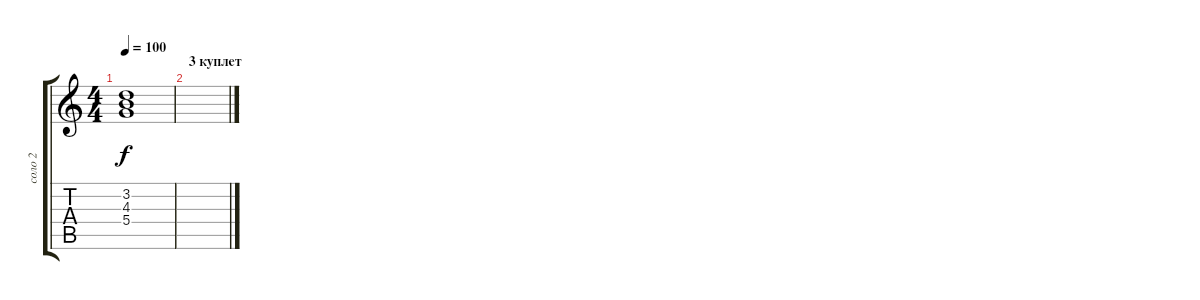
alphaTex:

\track ("соло 2" "соло 2") {instrument electricguitarmuted}
\staff {score tabs}
\tuning (E4 B3 G3 D3 A2 E2) {hide}
\ts (4 4)
\tempo 100
\clef g2
\ks c
(3.2{t} 4.3{t} 5.4{t}).1{dy f} |
\section ("" "3 куплет")
